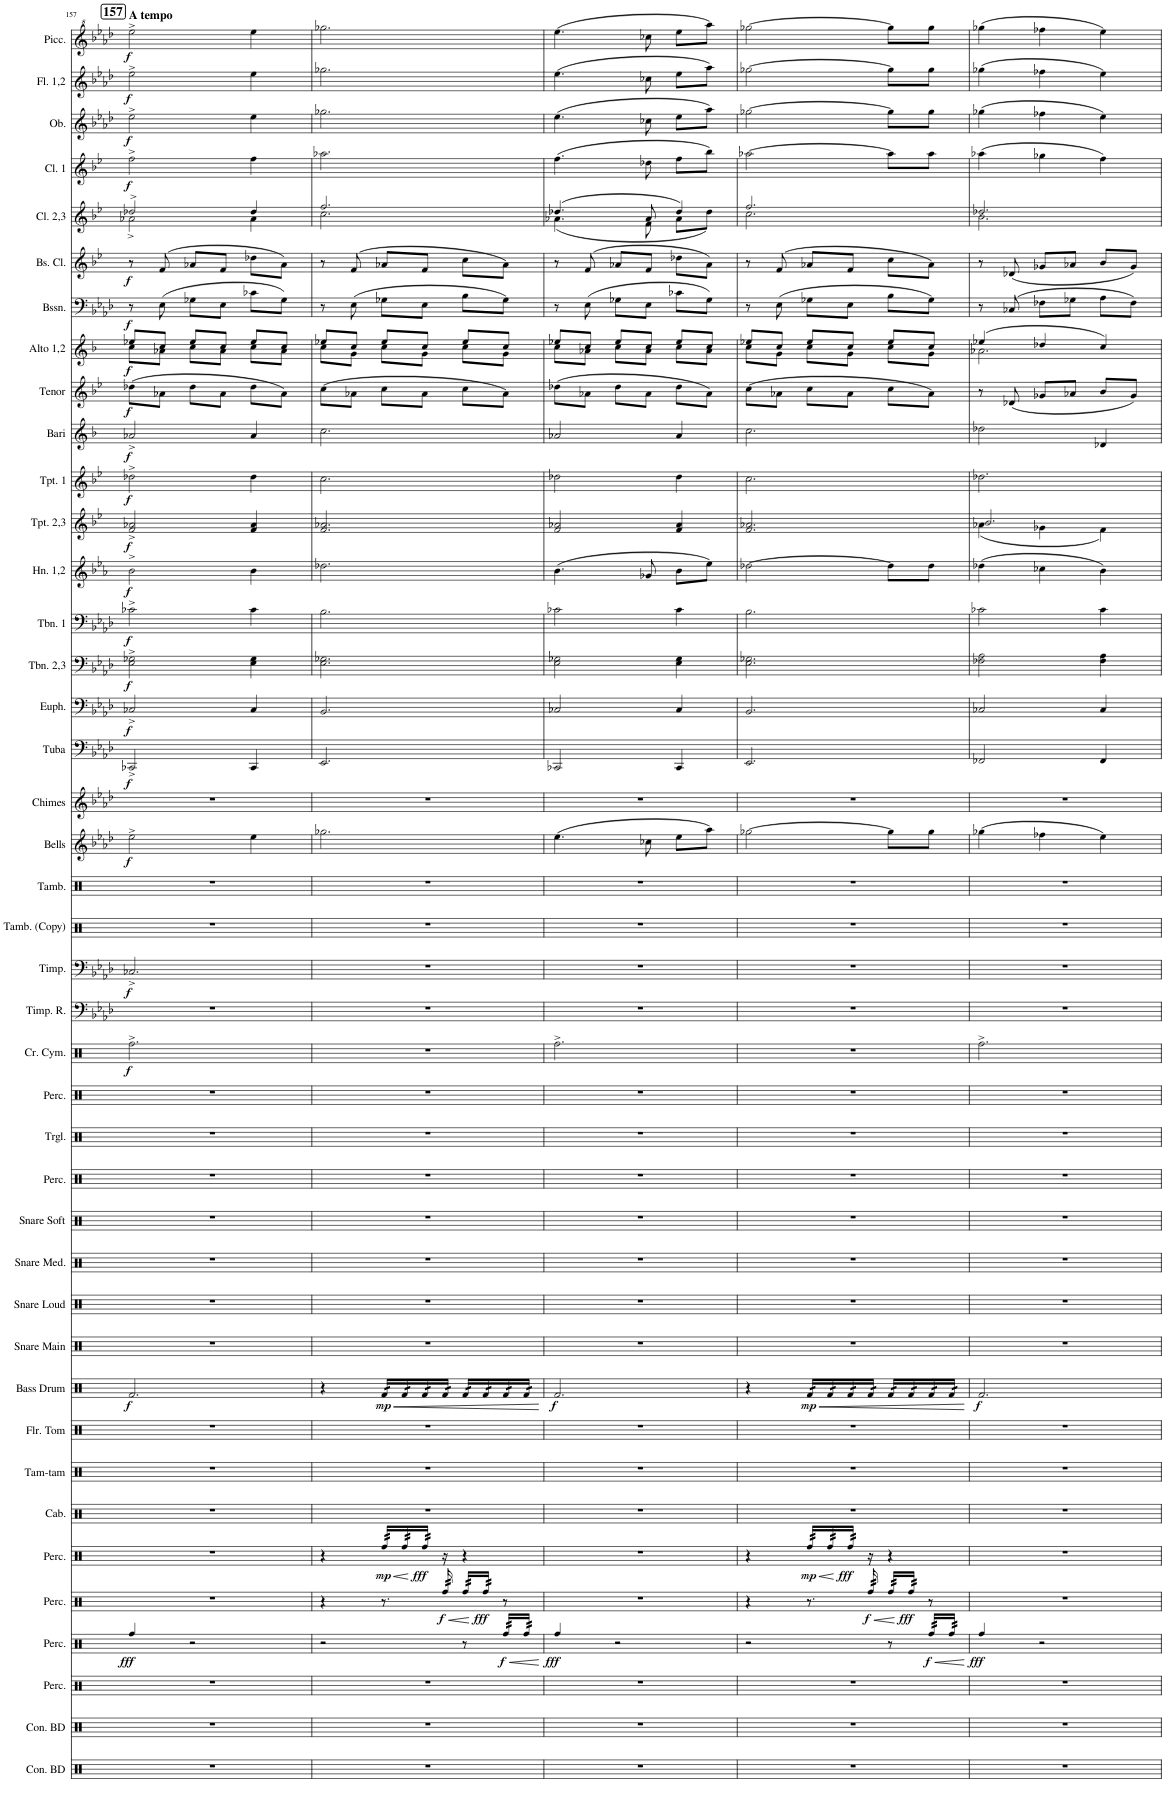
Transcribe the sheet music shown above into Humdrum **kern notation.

**kern	**kern	**kern	**kern	**dynam	**kern	**dynam	**kern	**dynam	**kern	**kern	**kern	**kern	**dynam	**kern	**kern	**kern	**kern	**kern	**kern	**kern	**kern	**dynam	**kern	**kern	**dynam	**kern	**kern	**kern	**dynam	**kern	**kern	**dynam	**kern	**dynam	**kern	**dynam	**kern	**dynam	**kern	**dynam	**kern	**dynam	**kern	**dynam	**kern	**dynam	**kern	**dynam	**kern	**dynam	**kern	**dynam	**kern	**dynam	**kern	**kern	**dynam	**kern	**dynam	**kern	**dynam	**kern	**dynam
*part41	*part40	*part39	*part38	*part38	*part37	*part37	*part36	*part36	*part35	*part34	*part33	*part32	*part32	*part31	*part30	*part29	*part28	*part27	*part26	*part25	*part24	*part24	*part23	*part22	*part22	*part21	*part20	*part19	*part19	*part18	*part17	*part17	*part16	*part16	*part15	*part15	*part14	*part14	*part13	*part13	*part12	*part12	*part11	*part11	*part10	*part10	*part9	*part9	*part8	*part8	*part7	*part7	*part6	*part6	*part5	*part4	*part4	*part3	*part3	*part2	*part2	*part1	*part1
*staff41	*staff40	*staff39	*staff38	*staff38	*staff37	*staff37	*staff36	*staff36	*staff35	*staff34	*staff33	*staff32	*staff32	*staff31	*staff30	*staff29	*staff28	*staff27	*staff26	*staff25	*staff24	*staff24	*staff23	*staff22	*staff22	*staff21	*staff20	*staff19	*staff19	*staff18	*staff17	*staff17	*staff16	*staff16	*staff15	*staff15	*staff14	*staff14	*staff13	*staff13	*staff12	*staff12	*staff11	*staff11	*staff10	*staff10	*staff9	*staff9	*staff8	*staff8	*staff7	*staff7	*staff6	*staff6	*staff5	*staff4	*staff4	*staff3	*staff3	*staff2	*staff2	*staff1	*staff1
*I"Concert Bass Drum	*I"Concert Bass Drum	*I"Percussion	*I"Percussion	*	*I"Percussion	*	*I"Percussion	*	*I"Cabasa	*I"Large Tam-tam	*I"Deep Floor Tom	*I"Bass Drum	*	*I"Snare Main	*I"Snare Loud	*I"Snare Medium	*I"Snare Soft	*I"Snare Drum Bass Drum	*I"Triangle	*I"Percussion	*I"Crash Cymbal	*	*I"Timpani Rolls	*I"Timpani	*	*I"Tambourine (Copy)	*I"Tambourine	*I"Bells	*	*I"Chimes	*I"Tuba	*	*I"Euphonium	*	*I"2nd &amp; 3rd Trombones	*	*I"1st Trombone	*	*I"1st &amp; 2nd Horns in F	*	*I"2nd &amp; 3rd Bb Trumpets	*	*I"1st Bb Trumpet	*	*I"Eb Baritone Saxophone	*	*I"Bb Tenor Saxophone	*	*I"1st &amp; 2nd Eb Alto Saxophones	*	*I"Bassoon	*	*I"Bb Bass Clarinet	*	*I"2nd &amp; 3rd Bb Clarinets	*I"1st Bb Clarinet	*	*I"Oboe	*	*I"1st &amp; 2nd Flutes	*	*I"Piccolo	*
*I'Con. BD	*I'Con. BD	*I'Perc.	*I'Perc.	*	*I'Perc.	*	*I'Perc.	*	*I'Cab.	*I'Tam-tam	*I'Flr. Tom	*I'Bass Drum	*	*I'Snare Main	*I'Snare Loud	*I'Snare Med.	*I'Snare Soft	*	*I'Trgl.	*I'Perc.	*I'Cr. Cym.	*	*I'Timp. R.	*I'Timp.	*	*I'Tamb. (Copy)	*I'Tamb.	*I'Bells	*	*I'Chimes	*I'Tuba	*	*I'Euph.	*	*I'Tbn. 2,3	*	*I'Tbn. 1	*	*I'Hn. 1,2	*	*I'Tpt. 2,3	*	*I'Tpt. 1	*	*I'Bari	*	*I'Tenor	*	*I'Alto 1,2	*	*I'Bssn.	*	*I'Bs. Cl.	*	*I'Cl. 2,3	*I'Cl. 1	*	*I'Ob.	*	*I'Fl. 1,2	*	*I'Picc.	*
!!LO:PB:g=z
*clefX	*clefX	*clefX	*clefX	*	*clefX	*	*clefX	*	*clefX	*clefX	*clefX	*clefX	*	*clefX	*clefX	*clefX	*clefX	*clefX	*clefX	*clefX	*clefX	*	*clefF4	*clefF4	*	*clefX	*clefX	*clefG2	*	*clefG2	*clefF4	*	*clefF4	*	*clefF4	*	*clefF4	*	*clefG2	*	*clefG2	*	*clefG2	*	*clefG2	*	*clefG2	*	*clefG2	*	*clefF4	*	*clefG2	*	*clefG2	*clefG2	*	*clefG2	*	*clefG2	*	*clefG^2	*
*	*	*	*	*	*	*	*	*	*	*	*	*	*	*	*	*	*	*	*	*	*	*	*	*	*	*	*	*Trd-14c-24	*	*	*	*	*	*	*	*	*	*	*Trd4c7	*	*Trd1c2	*	*Trd1c2	*	*Trd12c21	*	*Trd8c14	*	*Trd5c9	*	*	*	*Trd8c14	*	*Trd1c2	*Trd1c2	*	*	*	*	*	*Trd-7c-12	*
*k[]	*k[]	*k[]	*k[]	*	*k[]	*	*k[]	*	*k[]	*k[]	*k[]	*k[]	*	*k[]	*k[]	*k[]	*k[]	*k[]	*k[]	*k[]	*k[]	*	*k[b-e-a-d-]	*k[b-e-a-d-]	*	*k[]	*k[]	*k[b-e-a-d-]	*	*k[b-e-a-d-]	*k[b-e-a-d-]	*	*k[b-e-a-d-]	*	*k[b-e-a-d-]	*	*k[b-e-a-d-]	*	*k[b-e-a-]	*	*k[b-e-]	*	*k[b-e-]	*	*k[b-]	*	*k[b-e-]	*	*k[b-]	*	*k[b-e-a-d-]	*	*k[b-e-]	*	*k[b-e-]	*k[b-e-]	*	*k[b-e-a-d-]	*	*k[b-e-a-d-]	*	*k[b-e-a-d-]	*
*M3/4	*M3/4	*M3/4	*M3/4	*	*M3/4	*	*M3/4	*	*M3/4	*M3/4	*M3/4	*M3/4	*	*M3/4	*M3/4	*M3/4	*M3/4	*M3/4	*M3/4	*M3/4	*M3/4	*	*M3/4	*M3/4	*	*M3/4	*M3/4	*M3/4	*	*M3/4	*M3/4	*	*M3/4	*	*M3/4	*	*M3/4	*	*M3/4	*	*M3/4	*	*M3/4	*	*M3/4	*	*M3/4	*	*M3/4	*	*M3/4	*	*M3/4	*	*M3/4	*M3/4	*	*M3/4	*	*M3/4	*	*M3/4	*
!!LO:REH:place=s1:a:B:cj:fs=14:t=157
=157	=157	=157	=157	=157	=157	=157	=157	=157	=157	=157	=157	=157	=157	=157	=157	=157	=157	=157	=157	=157	=157	=157	=157	=157	=157	=157	=157	=157	=157	=157	=157	=157	=157	=157	=157	=157	=157	=157	=157	=157	=157	=157	=157	=157	=157	=157	=157	=157	=157	=157	=157	=157	=157	=157	=157	=157	=157	=157	=157	=157	=157	=157	=157
*	*	*	*	*	*	*	*	*	*	*	*	*	*	*	*	*	*	*	*	*	*	*	*	*	*	*	*	*	*	*	*	*	*	*	*	*	*	*	*	*	*	*	*	*	*	*	*	*	*^	*	*	*	*	*	*^	*	*	*	*	*	*	*	*
!	!	!	!	!	!	!	!	!	!	!	!	!	!	!	!	!	!	!	!	!	!	!	!	!	!	!	!	!	!	!	!	!	!	!	!	!	!	!	!	!	!	!	!	!	!	!	!	!	!	!	!	!	!	!	!	!	!	!	!	!	!	!	!	!LO:TX:a:B:t=A tempo	!
!	!	!	!	!LO:DY:b	!	!	!	!	!	!	!	!	!LO:DY:b	!	!	!	!	!	!	!	!	!LO:DY:b	!	!	!LO:DY:b	!	!	!	!LO:DY:b	!	!	!LO:DY:b	!	!LO:DY:b	!	!LO:DY:b	!	!LO:DY:b	!	!LO:DY:b	!	!LO:DY:b	!	!LO:DY:b	!	!LO:DY:b	!	!LO:DY:b	!	!	!LO:DY:b	!	!LO:DY:b	!	!LO:DY:b	!	!	!	!LO:DY:b	!	!LO:DY:b	!	!LO:DY:b	!	!LO:DY:b
2.r	2.r	2.r	4Rff/	fff	2.r	.	2.r	.	2.r	2.r	2.r	2.Rf/	f	2.r	2.r	2.r	2.r	2.r	2.r	2.r	2.Rff^\	f	2.r	2.C-X^/	f	2.r	2.r	2ee-^\	f	2.r	2CC-X^/	f	2C-X^/	f	2E-\^ 2G-X\^	f	2c-X^\	f	2b-^\	f	2f/^ 2a-X/^	f	2dd-X^\	f	2a-X^/	f	(8dd-X\L	f	8ee-X/L	8cc\L	f	8r	f	8r	f	2dd-X^/	2a-X^\	2ff^\	f	2ee-^\	f	2ee-^\	f	2eee-^\	f
.	.	.	.	.	.	.	.	.	.	.	.	.	.	.	.	.	.	.	.	.	.	.	.	.	.	.	.	.	.	.	.	.	.	.	.	.	.	.	.	.	.	.	.	.	.	.	8a-X\J	.	8cc/J	8a-X\J	.	(8E-\	.	(8f/	.	.	.	.	.	.	.	.	.	.	.
.	.	.	2r	.	.	.	.	.	.	.	.	.	.	.	.	.	.	.	.	.	.	.	.	.	.	.	.	.	.	.	.	.	.	.	.	.	.	.	.	.	.	.	.	.	.	.	8dd-\L	.	8ee-/L	8cc\L	.	8G-X\L	.	8a-X/L	.	.	.	.	.	.	.	.	.	.	.
.	.	.	.	.	.	.	.	.	.	.	.	.	.	.	.	.	.	.	.	.	.	.	.	.	.	.	.	.	.	.	.	.	.	.	.	.	.	.	.	.	.	.	.	.	.	.	8a-\J	.	8cc/J	8a-\J	.	8E-\J	.	8f/J	.	.	.	.	.	.	.	.	.	.	.
.	.	.	.	.	.	.	.	.	.	.	.	.	.	.	.	.	.	.	.	.	.	.	.	.	.	.	.	4ee-\	.	.	4CC-/	.	4C-/	.	4E-\ 4G-\	.	4c-\	.	4b-\	.	4f/ 4a-/	.	4dd-\	.	4a-/	.	8dd-\L	.	8ee-/L	8cc\L	.	8c-X\L	.	8dd-X\L	.	4dd-/	4a-\	4ff\	.	4ee-\	.	4ee-\	.	4eee-\	.
.	.	.	.	.	.	.	.	.	.	.	.	.	.	.	.	.	.	.	.	.	.	.	.	.	.	.	.	.	.	.	.	.	.	.	.	.	.	.	.	.	.	.	.	.	.	.	8a-\J)	.	8cc/J	8a-\J	.	8G-\J)	.	8a-\J)	.	.	.	.	.	.	.	.	.	.	.
=158	=158	=158	=158	=158	=158	=158	=158	=158	=158	=158	=158	=158	=158	=158	=158	=158	=158	=158	=158	=158	=158	=158	=158	=158	=158	=158	=158	=158	=158	=158	=158	=158	=158	=158	=158	=158	=158	=158	=158	=158	=158	=158	=158	=158	=158	=158	=158	=158	=158	=158	=158	=158	=158	=158	=158	=158	=158	=158	=158	=158	=158	=158	=158	=158	=158
2.r	2.r	2.r	2r	.	4r	.	4r	.	2.r	2.r	2.r	4r	.	2.r	2.r	2.r	2.r	2.r	2.r	2.r	2.r	.	2.r	2.r	.	2.r	2.r	2.gg-X\	.	2.r	2.EE-/	.	2.BB-/	.	2.E-\ 2.G-X\	.	2.B-\	.	2.dd-X\	.	2.f/ 2.a-X/	.	2.cc\	.	2.cc\	.	(8cc\L	.	8ee-X/L	8cc\L	.	8r	.	8r	.	2.ff/	2.cc\	2.aa-X\	.	2.gg-X\	.	2.gg-X\	.	2.ggg-X\	.
.	.	.	.	.	.	.	.	.	.	.	.	.	.	.	.	.	.	.	.	.	.	.	.	.	.	.	.	.	.	.	.	.	.	.	.	.	.	.	.	.	.	.	.	.	.	.	8a-X\J	.	8cc/J	8g\J	.	(8E-\	.	(8f/	.	.	.	.	.	.	.	.	.	.	.
!	!	!	!	!	!	!	!	!LO:HP:b	!	!	!	!	!LO:HP:b	!	!	!	!	!	!	!	!	!	!	!	!	!	!	!	!	!	!	!	!	!	!	!	!	!	!	!	!	!	!	!	!	!	!	!	!	!	!	!	!	!	!	!	!	!	!	!	!	!	!	!	!
!	!	!	!	!	!	!	!	!LO:DY:n=1:b	!	!	!	!	!LO:DY:n=1:b	!	!	!	!	!	!	!	!	!	!	!	!	!	!	!	!	!	!	!	!	!	!	!	!	!	!	!	!	!	!	!	!	!	!	!	!	!	!	!	!	!	!	!	!	!	!	!	!	!	!	!	!
*	*	*	*	*	*	*	*tremolo	*	*	*	*	*	*	*	*	*	*	*	*	*	*	*	*	*	*	*	*	*	*	*	*	*	*	*	*	*	*	*	*	*	*	*	*	*	*	*	*	*	*	*	*	*	*	*	*	*	*	*	*	*	*	*	*	*	*
*	*	*	*	*	*	*	*	*	*	*	*	*tremolo	*	*	*	*	*	*	*	*	*	*	*	*	*	*	*	*	*	*	*	*	*	*	*	*	*	*	*	*	*	*	*	*	*	*	*	*	*	*	*	*	*	*	*	*	*	*	*	*	*	*	*	*	*
.	.	.	.	.	8.r	.	64Rff/LLLL	< mp	.	.	.	32Rf/LLL	< mp	.	.	.	.	.	.	.	.	.	.	.	.	.	.	.	.	.	.	.	.	.	.	.	.	.	.	.	.	.	.	.	.	.	8cc\L	.	8ee-/L	8cc\L	.	8G-X\L	.	8a-X/L	.	.	.	.	.	.	.	.	.	.	.
.	.	.	.	.	.	.	64Rff/	.	.	.	.	.	.	.	.	.	.	.	.	.	.	.	.	.	.	.	.	.	.	.	.	.	.	.	.	.	.	.	.	.	.	.	.	.	.	.	.	.	.	.	.	.	.	.	.	.	.	.	.	.	.	.	.	.	.
.	.	.	.	.	.	.	64Rff/	.	.	.	.	32Rf/	.	.	.	.	.	.	.	.	.	.	.	.	.	.	.	.	.	.	.	.	.	.	.	.	.	.	.	.	.	.	.	.	.	.	.	.	.	.	.	.	.	.	.	.	.	.	.	.	.	.	.	.	.
.	.	.	.	.	.	.	64Rff/	.	.	.	.	.	.	.	.	.	.	.	.	.	.	.	.	.	.	.	.	.	.	.	.	.	.	.	.	.	.	.	.	.	.	.	.	.	.	.	.	.	.	.	.	.	.	.	.	.	.	.	.	.	.	.	.	.	.
.	.	.	.	.	.	.	64Rff/	.	.	.	.	32Rf/	.	.	.	.	.	.	.	.	.	.	.	.	.	.	.	.	.	.	.	.	.	.	.	.	.	.	.	.	.	.	.	.	.	.	.	.	.	.	.	.	.	.	.	.	.	.	.	.	.	.	.	.	.
.	.	.	.	.	.	.	64Rff/	.	.	.	.	.	.	.	.	.	.	.	.	.	.	.	.	.	.	.	.	.	.	.	.	.	.	.	.	.	.	.	.	.	.	.	.	.	.	.	.	.	.	.	.	.	.	.	.	.	.	.	.	.	.	.	.	.	.
.	.	.	.	.	.	.	64Rff/	.	.	.	.	32Rf/	.	.	.	.	.	.	.	.	.	.	.	.	.	.	.	.	.	.	.	.	.	.	.	.	.	.	.	.	.	.	.	.	.	.	.	.	.	.	.	.	.	.	.	.	.	.	.	.	.	.	.	.	.
.	.	.	.	.	.	.	64Rff/	.	.	.	.	.	.	.	.	.	.	.	.	.	.	.	.	.	.	.	.	.	.	.	.	.	.	.	.	.	.	.	.	.	.	.	.	.	.	.	.	.	.	.	.	.	.	.	.	.	.	.	.	.	.	.	.	.	.
!	!	!	!	!	!	!	!	!LO:DY:n=2:b	!	!	!	!	!	!	!	!	!	!	!	!	!	!	!	!	!	!	!	!	!	!	!	!	!	!	!	!	!	!	!	!	!	!	!	!	!	!	!	!	!	!	!	!	!	!	!	!	!	!	!	!	!	!	!	!	!
.	.	.	.	.	.	.	64Rff/	[ fff	.	.	.	32Rf/	.	.	.	.	.	.	.	.	.	.	.	.	.	.	.	.	.	.	.	.	.	.	.	.	.	.	.	.	.	.	.	.	.	.	8a-\J	.	8cc/J	8g\J	.	8E-\J	.	8f/J	.	.	.	.	.	.	.	.	.	.	.
.	.	.	.	.	.	.	64Rff/	.	.	.	.	.	.	.	.	.	.	.	.	.	.	.	.	.	.	.	.	.	.	.	.	.	.	.	.	.	.	.	.	.	.	.	.	.	.	.	.	.	.	.	.	.	.	.	.	.	.	.	.	.	.	.	.	.	.
.	.	.	.	.	.	.	64Rff/	.	.	.	.	32Rf/	.	.	.	.	.	.	.	.	.	.	.	.	.	.	.	.	.	.	.	.	.	.	.	.	.	.	.	.	.	.	.	.	.	.	.	.	.	.	.	.	.	.	.	.	.	.	.	.	.	.	.	.	.
.	.	.	.	.	.	.	64Rff/JJJJ	.	.	.	.	.	.	.	.	.	.	.	.	.	.	.	.	.	.	.	.	.	.	.	.	.	.	.	.	.	.	.	.	.	.	.	.	.	.	.	.	.	.	.	.	.	.	.	.	.	.	.	.	.	.	.	.	.	.
!	!	!	!	!	!	!LO:HP:b	!	!	!	!	!	!	!	!	!	!	!	!	!	!	!	!	!	!	!	!	!	!	!	!	!	!	!	!	!	!	!	!	!	!	!	!	!	!	!	!	!	!	!	!	!	!	!	!	!	!	!	!	!	!	!	!	!	!	!
!	!	!	!	!	!	!LO:DY:n=1:b	!	!	!	!	!	!	!	!	!	!	!	!	!	!	!	!	!	!	!	!	!	!	!	!	!	!	!	!	!	!	!	!	!	!	!	!	!	!	!	!	!	!	!	!	!	!	!	!	!	!	!	!	!	!	!	!	!	!	!
*	*	*	*	*	*tremolo	*	*	*	*	*	*	*	*	*	*	*	*	*	*	*	*	*	*	*	*	*	*	*	*	*	*	*	*	*	*	*	*	*	*	*	*	*	*	*	*	*	*	*	*	*	*	*	*	*	*	*	*	*	*	*	*	*	*	*	*
.	.	.	.	.	64Rff/	< f	16r	.	.	.	.	32Rf/	.	.	.	.	.	.	.	.	.	.	.	.	.	.	.	.	.	.	.	.	.	.	.	.	.	.	.	.	.	.	.	.	.	.	.	.	.	.	.	.	.	.	.	.	.	.	.	.	.	.	.	.	.
.	.	.	.	.	64Rff/	.	.	.	.	.	.	.	.	.	.	.	.	.	.	.	.	.	.	.	.	.	.	.	.	.	.	.	.	.	.	.	.	.	.	.	.	.	.	.	.	.	.	.	.	.	.	.	.	.	.	.	.	.	.	.	.	.	.	.	.
.	.	.	.	.	64Rff/	.	.	.	.	.	.	32Rf/JJJ	.	.	.	.	.	.	.	.	.	.	.	.	.	.	.	.	.	.	.	.	.	.	.	.	.	.	.	.	.	.	.	.	.	.	.	.	.	.	.	.	.	.	.	.	.	.	.	.	.	.	.	.	.
.	.	.	.	.	64Rff/	.	.	.	.	.	.	.	.	.	.	.	.	.	.	.	.	.	.	.	.	.	.	.	.	.	.	.	.	.	.	.	.	.	.	.	.	.	.	.	.	.	.	.	.	.	.	.	.	.	.	.	.	.	.	.	.	.	.	.	.
.	.	.	8r	.	64Rff/LLLL	.	4r	.	.	.	.	32Rf/LLL	.	.	.	.	.	.	.	.	.	.	.	.	.	.	.	.	.	.	.	.	.	.	.	.	.	.	.	.	.	.	.	.	.	.	8cc\L	.	8ee-/L	8cc\L	.	8B-\L	.	8cc\L	.	.	.	.	.	.	.	.	.	.	.
.	.	.	.	.	64Rff/	.	.	.	.	.	.	.	.	.	.	.	.	.	.	.	.	.	.	.	.	.	.	.	.	.	.	.	.	.	.	.	.	.	.	.	.	.	.	.	.	.	.	.	.	.	.	.	.	.	.	.	.	.	.	.	.	.	.	.	.
.	.	.	.	.	64Rff/	.	.	.	.	.	.	32Rf/	.	.	.	.	.	.	.	.	.	.	.	.	.	.	.	.	.	.	.	.	.	.	.	.	.	.	.	.	.	.	.	.	.	.	.	.	.	.	.	.	.	.	.	.	.	.	.	.	.	.	.	.	.
.	.	.	.	.	64Rff/	.	.	.	.	.	.	.	.	.	.	.	.	.	.	.	.	.	.	.	.	.	.	.	.	.	.	.	.	.	.	.	.	.	.	.	.	.	.	.	.	.	.	.	.	.	.	.	.	.	.	.	.	.	.	.	.	.	.	.	.
!	!	!	!	!	!	!LO:DY:n=2:b	!	!	!	!	!	!	!	!	!	!	!	!	!	!	!	!	!	!	!	!	!	!	!	!	!	!	!	!	!	!	!	!	!	!	!	!	!	!	!	!	!	!	!	!	!	!	!	!	!	!	!	!	!	!	!	!	!	!	!
.	.	.	.	.	64Rff/	[ fff	.	.	.	.	.	32Rf/	.	.	.	.	.	.	.	.	.	.	.	.	.	.	.	.	.	.	.	.	.	.	.	.	.	.	.	.	.	.	.	.	.	.	.	.	.	.	.	.	.	.	.	.	.	.	.	.	.	.	.	.	.
.	.	.	.	.	64Rff/	.	.	.	.	.	.	.	.	.	.	.	.	.	.	.	.	.	.	.	.	.	.	.	.	.	.	.	.	.	.	.	.	.	.	.	.	.	.	.	.	.	.	.	.	.	.	.	.	.	.	.	.	.	.	.	.	.	.	.	.
.	.	.	.	.	64Rff/	.	.	.	.	.	.	32Rf/	.	.	.	.	.	.	.	.	.	.	.	.	.	.	.	.	.	.	.	.	.	.	.	.	.	.	.	.	.	.	.	.	.	.	.	.	.	.	.	.	.	.	.	.	.	.	.	.	.	.	.	.	.
.	.	.	.	.	64Rff/JJJJ	.	.	.	.	.	.	.	.	.	.	.	.	.	.	.	.	.	.	.	.	.	.	.	.	.	.	.	.	.	.	.	.	.	.	.	.	.	.	.	.	.	.	.	.	.	.	.	.	.	.	.	.	.	.	.	.	.	.	.	.
!	!	!	!	!LO:HP:b	!	!	!	!	!	!	!	!	!	!	!	!	!	!	!	!	!	!	!	!	!	!	!	!	!	!	!	!	!	!	!	!	!	!	!	!	!	!	!	!	!	!	!	!	!	!	!	!	!	!	!	!	!	!	!	!	!	!	!	!	!
!	!	!	!	!LO:DY:n=1:b	!	!	!	!	!	!	!	!	!	!	!	!	!	!	!	!	!	!	!	!	!	!	!	!	!	!	!	!	!	!	!	!	!	!	!	!	!	!	!	!	!	!	!	!	!	!	!	!	!	!	!	!	!	!	!	!	!	!	!	!	!
*	*	*	*tremolo	*	*	*	*	*	*	*	*	*	*	*	*	*	*	*	*	*	*	*	*	*	*	*	*	*	*	*	*	*	*	*	*	*	*	*	*	*	*	*	*	*	*	*	*	*	*	*	*	*	*	*	*	*	*	*	*	*	*	*	*	*	*
.	.	.	64Rff/LLLL	< f	8r	.	.	.	.	.	.	32Rf/	.	.	.	.	.	.	.	.	.	.	.	.	.	.	.	.	.	.	.	.	.	.	.	.	.	.	.	.	.	.	.	.	.	.	8a-\J)	.	8cc/J	8g\J	.	8G-\J)	.	8a-\J)	.	.	.	.	.	.	.	.	.	.	.
.	.	.	64Rff/	.	.	.	.	.	.	.	.	.	.	.	.	.	.	.	.	.	.	.	.	.	.	.	.	.	.	.	.	.	.	.	.	.	.	.	.	.	.	.	.	.	.	.	.	.	.	.	.	.	.	.	.	.	.	.	.	.	.	.	.	.	.
.	.	.	64Rff/	.	.	.	.	.	.	.	.	32Rf/	.	.	.	.	.	.	.	.	.	.	.	.	.	.	.	.	.	.	.	.	.	.	.	.	.	.	.	.	.	.	.	.	.	.	.	.	.	.	.	.	.	.	.	.	.	.	.	.	.	.	.	.	.
.	.	.	64Rff/	.	.	.	.	.	.	.	.	.	.	.	.	.	.	.	.	.	.	.	.	.	.	.	.	.	.	.	.	.	.	.	.	.	.	.	.	.	.	.	.	.	.	.	.	.	.	.	.	.	.	.	.	.	.	.	.	.	.	.	.	.	.
.	.	.	64Rff/	.	.	.	.	.	.	.	.	32Rf/	.	.	.	.	.	.	.	.	.	.	.	.	.	.	.	.	.	.	.	.	.	.	.	.	.	.	.	.	.	.	.	.	.	.	.	.	.	.	.	.	.	.	.	.	.	.	.	.	.	.	.	.	.
.	.	.	64Rff/	.	.	.	.	.	.	.	.	.	.	.	.	.	.	.	.	.	.	.	.	.	.	.	.	.	.	.	.	.	.	.	.	.	.	.	.	.	.	.	.	.	.	.	.	.	.	.	.	.	.	.	.	.	.	.	.	.	.	.	.	.	.
.	.	.	64Rff/	.	.	.	.	.	.	.	.	32Rf/JJJ	.	.	.	.	.	.	.	.	.	.	.	.	.	.	.	.	.	.	.	.	.	.	.	.	.	.	.	.	.	.	.	.	.	.	.	.	.	.	.	.	.	.	.	.	.	.	.	.	.	.	.	.	.
*	*	*	*	*	*	*	*	*	*	*	*	*Xtremolo	*	*	*	*	*	*	*	*	*	*	*	*	*	*	*	*	*	*	*	*	*	*	*	*	*	*	*	*	*	*	*	*	*	*	*	*	*	*	*	*	*	*	*	*	*	*	*	*	*	*	*	*	*
.	.	.	64Rff/JJJJ	.	.	.	.	.	.	.	.	.	.	.	.	.	.	.	.	.	.	.	.	.	.	.	.	.	.	.	.	.	.	.	.	.	.	.	.	.	.	.	.	.	.	.	.	.	.	.	.	.	.	.	.	.	.	.	.	.	.	.	.	.	.
*	*	*	*Xtremolo	*	*	*	*	*	*	*	*	*	*	*	*	*	*	*	*	*	*	*	*	*	*	*	*	*	*	*	*	*	*	*	*	*	*	*	*	*	*	*	*	*	*	*	*	*	*	*	*	*	*	*	*	*	*	*	*	*	*	*	*	*	*
*	*	*	*	*	*	*	*	*	*	*	*	*	*	*	*	*	*	*	*	*	*	*	*	*	*	*	*	*	*	*	*	*	*	*	*	*	*	*	*	*	*	*	*	*	*	*	*	*	*v	*v	*	*	*	*	*	*v	*v	*	*	*	*	*	*	*	*
.	.	.	.	[	.	.	.	.	.	.	.	.	[	.	.	.	.	.	.	.	.	.	.	.	.	.	.	.	.	.	.	.	.	.	.	.	.	.	.	.	.	.	.	.	.	.	.	.	.	.	.	.	.	.	.	.	.	.	.	.	.	.	.
=159	=159	=159	=159	=159	=159	=159	=159	=159	=159	=159	=159	=159	=159	=159	=159	=159	=159	=159	=159	=159	=159	=159	=159	=159	=159	=159	=159	=159	=159	=159	=159	=159	=159	=159	=159	=159	=159	=159	=159	=159	=159	=159	=159	=159	=159	=159	=159	=159	=159	=159	=159	=159	=159	=159	=159	=159	=159	=159	=159	=159	=159	=159	=159
*	*	*	*	*	*	*	*	*	*	*	*	*	*	*	*	*	*	*	*	*	*	*	*	*	*	*	*	*	*	*	*	*	*	*	*	*	*	*	*	*	*	*	*	*	*	*	*	*	*^	*	*	*	*	*	*^	*	*	*	*	*	*	*	*
!	!	!	!	!LO:DY:b	!	!	!	!	!	!	!	!	!LO:DY:b	!	!	!	!	!	!	!	!	!	!	!	!	!	!	!	!	!	!	!	!	!	!	!	!	!	!	!	!	!	!	!	!	!	!	!	!	!	!	!	!	!	!	!	!	!	!	!	!	!	!	!	!
2.r	2.r	2.r	4Rff/	fff	2.r	.	2.r	.	2.r	2.r	2.r	2.Rf/	f	2.r	2.r	2.r	2.r	2.r	2.r	2.r	2.Rff^\	.	2.r	2.r	.	2.r	2.r	(4.ee-\	.	2.r	2CC-X/	.	2C-X/	.	2E-\ 2G-X\	.	2c-X\	.	(4.b-\	.	2f/ 2a-X/	.	2dd-X\	.	2a-X/	.	(8dd-X\L	.	8ee-X/L	8cc\L	.	8r	.	8r	.	(4.dd-X/	(4.a-X\	(4.ff\	.	(4.ee-\	.	(4.ee-\	.	(4.eee-\	.
.	.	.	.	.	.	.	.	.	.	.	.	.	.	.	.	.	.	.	.	.	.	.	.	.	.	.	.	.	.	.	.	.	.	.	.	.	.	.	.	.	.	.	.	.	.	.	8a-X\J	.	8cc/J	8a-X\J	.	(8E-\	.	(8f/	.	.	.	.	.	.	.	.	.	.	.
.	.	.	2r	.	.	.	.	.	.	.	.	.	.	.	.	.	.	.	.	.	.	.	.	.	.	.	.	.	.	.	.	.	.	.	.	.	.	.	.	.	.	.	.	.	.	.	8dd-\L	.	8ee-/L	8cc\L	.	8G-X\L	.	8a-X/L	.	.	.	.	.	.	.	.	.	.	.
.	.	.	.	.	.	.	.	.	.	.	.	.	.	.	.	.	.	.	.	.	.	.	.	.	.	.	.	8cc-X\	.	.	.	.	.	.	.	.	.	.	8g-X/	.	.	.	.	.	.	.	8a-\J	.	8cc/J	8a-\J	.	8E-\J	.	8f/J	.	8a-/	8f\	8dd-X\	.	8cc-X\	.	8cc-X\	.	8ccc-X\	.
.	.	.	.	.	.	.	.	.	.	.	.	.	.	.	.	.	.	.	.	.	.	.	.	.	.	.	.	8ee-\L	.	.	4CC-/	.	4C-/	.	4E-\ 4G-\	.	4c-\	.	8b-\L	.	4f/ 4a-/	.	4dd-\	.	4a-/	.	8dd-\L	.	8ee-/L	8cc\L	.	8c-X\L	.	8dd-X\L	.	4dd-/)	8a-\L	8ff\L	.	8ee-\L	.	8ee-\L	.	8eee-\L	.
.	.	.	.	.	.	.	.	.	.	.	.	.	.	.	.	.	.	.	.	.	.	.	.	.	.	.	.	8aa-\J)	.	.	.	.	.	.	.	.	.	.	8ee-\J)	.	.	.	.	.	.	.	8a-\J)	.	8cc/J	8a-\J	.	8G-\J)	.	8a-\J)	.	.	8dd-\J)	8bb-\J)	.	8aa-\J)	.	8aa-\J)	.	8aaa-\J)	.
=160	=160	=160	=160	=160	=160	=160	=160	=160	=160	=160	=160	=160	=160	=160	=160	=160	=160	=160	=160	=160	=160	=160	=160	=160	=160	=160	=160	=160	=160	=160	=160	=160	=160	=160	=160	=160	=160	=160	=160	=160	=160	=160	=160	=160	=160	=160	=160	=160	=160	=160	=160	=160	=160	=160	=160	=160	=160	=160	=160	=160	=160	=160	=160	=160	=160
2.r	2.r	2.r	2r	.	4r	.	4r	.	2.r	2.r	2.r	4r	.	2.r	2.r	2.r	2.r	2.r	2.r	2.r	2.r	.	2.r	2.r	.	2.r	2.r	[2gg-X\	.	2.r	2.EE-/	.	2.BB-/	.	2.E-\ 2.G-X\	.	2.B-\	.	[2dd-X\	.	2.f/ 2.a-X/	.	2.cc\	.	2.cc\	.	(8cc\L	.	8ee-X/L	8cc\L	.	8r	.	8r	.	2.ff/	2.cc\	[2aa-X\	.	[2gg-X\	.	[2gg-X\	.	[2ggg-X\	.
.	.	.	.	.	.	.	.	.	.	.	.	.	.	.	.	.	.	.	.	.	.	.	.	.	.	.	.	.	.	.	.	.	.	.	.	.	.	.	.	.	.	.	.	.	.	.	8a-X\J	.	8cc/J	8g\J	.	(8E-\	.	(8f/	.	.	.	.	.	.	.	.	.	.	.
!	!	!	!	!	!	!	!	!LO:HP:b	!	!	!	!	!LO:HP:b	!	!	!	!	!	!	!	!	!	!	!	!	!	!	!	!	!	!	!	!	!	!	!	!	!	!	!	!	!	!	!	!	!	!	!	!	!	!	!	!	!	!	!	!	!	!	!	!	!	!	!	!
!	!	!	!	!	!	!	!	!LO:DY:n=1:b	!	!	!	!	!LO:DY:n=1:b	!	!	!	!	!	!	!	!	!	!	!	!	!	!	!	!	!	!	!	!	!	!	!	!	!	!	!	!	!	!	!	!	!	!	!	!	!	!	!	!	!	!	!	!	!	!	!	!	!	!	!	!
*	*	*	*	*	*	*	*	*	*	*	*	*tremolo	*	*	*	*	*	*	*	*	*	*	*	*	*	*	*	*	*	*	*	*	*	*	*	*	*	*	*	*	*	*	*	*	*	*	*	*	*	*	*	*	*	*	*	*	*	*	*	*	*	*	*	*	*
.	.	.	.	.	8.r	.	64Rff/LLLL	< mp	.	.	.	32Rf/LLL	< mp	.	.	.	.	.	.	.	.	.	.	.	.	.	.	.	.	.	.	.	.	.	.	.	.	.	.	.	.	.	.	.	.	.	8cc\L	.	8ee-/L	8cc\L	.	8G-X\L	.	8a-X/L	.	.	.	.	.	.	.	.	.	.	.
.	.	.	.	.	.	.	64Rff/	.	.	.	.	.	.	.	.	.	.	.	.	.	.	.	.	.	.	.	.	.	.	.	.	.	.	.	.	.	.	.	.	.	.	.	.	.	.	.	.	.	.	.	.	.	.	.	.	.	.	.	.	.	.	.	.	.	.
.	.	.	.	.	.	.	64Rff/	.	.	.	.	32Rf/	.	.	.	.	.	.	.	.	.	.	.	.	.	.	.	.	.	.	.	.	.	.	.	.	.	.	.	.	.	.	.	.	.	.	.	.	.	.	.	.	.	.	.	.	.	.	.	.	.	.	.	.	.
.	.	.	.	.	.	.	64Rff/	.	.	.	.	.	.	.	.	.	.	.	.	.	.	.	.	.	.	.	.	.	.	.	.	.	.	.	.	.	.	.	.	.	.	.	.	.	.	.	.	.	.	.	.	.	.	.	.	.	.	.	.	.	.	.	.	.	.
.	.	.	.	.	.	.	64Rff/	.	.	.	.	32Rf/	.	.	.	.	.	.	.	.	.	.	.	.	.	.	.	.	.	.	.	.	.	.	.	.	.	.	.	.	.	.	.	.	.	.	.	.	.	.	.	.	.	.	.	.	.	.	.	.	.	.	.	.	.
.	.	.	.	.	.	.	64Rff/	.	.	.	.	.	.	.	.	.	.	.	.	.	.	.	.	.	.	.	.	.	.	.	.	.	.	.	.	.	.	.	.	.	.	.	.	.	.	.	.	.	.	.	.	.	.	.	.	.	.	.	.	.	.	.	.	.	.
.	.	.	.	.	.	.	64Rff/	.	.	.	.	32Rf/	.	.	.	.	.	.	.	.	.	.	.	.	.	.	.	.	.	.	.	.	.	.	.	.	.	.	.	.	.	.	.	.	.	.	.	.	.	.	.	.	.	.	.	.	.	.	.	.	.	.	.	.	.
.	.	.	.	.	.	.	64Rff/	.	.	.	.	.	.	.	.	.	.	.	.	.	.	.	.	.	.	.	.	.	.	.	.	.	.	.	.	.	.	.	.	.	.	.	.	.	.	.	.	.	.	.	.	.	.	.	.	.	.	.	.	.	.	.	.	.	.
!	!	!	!	!	!	!	!	!LO:DY:n=2:b	!	!	!	!	!	!	!	!	!	!	!	!	!	!	!	!	!	!	!	!	!	!	!	!	!	!	!	!	!	!	!	!	!	!	!	!	!	!	!	!	!	!	!	!	!	!	!	!	!	!	!	!	!	!	!	!	!
.	.	.	.	.	.	.	64Rff/	[ fff	.	.	.	32Rf/	.	.	.	.	.	.	.	.	.	.	.	.	.	.	.	.	.	.	.	.	.	.	.	.	.	.	.	.	.	.	.	.	.	.	8a-\J	.	8cc/J	8g\J	.	8E-\J	.	8f/J	.	.	.	.	.	.	.	.	.	.	.
.	.	.	.	.	.	.	64Rff/	.	.	.	.	.	.	.	.	.	.	.	.	.	.	.	.	.	.	.	.	.	.	.	.	.	.	.	.	.	.	.	.	.	.	.	.	.	.	.	.	.	.	.	.	.	.	.	.	.	.	.	.	.	.	.	.	.	.
.	.	.	.	.	.	.	64Rff/	.	.	.	.	32Rf/	.	.	.	.	.	.	.	.	.	.	.	.	.	.	.	.	.	.	.	.	.	.	.	.	.	.	.	.	.	.	.	.	.	.	.	.	.	.	.	.	.	.	.	.	.	.	.	.	.	.	.	.	.
.	.	.	.	.	.	.	64Rff/JJJJ	.	.	.	.	.	.	.	.	.	.	.	.	.	.	.	.	.	.	.	.	.	.	.	.	.	.	.	.	.	.	.	.	.	.	.	.	.	.	.	.	.	.	.	.	.	.	.	.	.	.	.	.	.	.	.	.	.	.
*	*	*	*	*	*	*	*Xtremolo	*	*	*	*	*	*	*	*	*	*	*	*	*	*	*	*	*	*	*	*	*	*	*	*	*	*	*	*	*	*	*	*	*	*	*	*	*	*	*	*	*	*	*	*	*	*	*	*	*	*	*	*	*	*	*	*	*	*
!	!	!	!	!	!	!LO:HP:b	!	!	!	!	!	!	!	!	!	!	!	!	!	!	!	!	!	!	!	!	!	!	!	!	!	!	!	!	!	!	!	!	!	!	!	!	!	!	!	!	!	!	!	!	!	!	!	!	!	!	!	!	!	!	!	!	!	!	!
!	!	!	!	!	!	!LO:DY:n=1:b	!	!	!	!	!	!	!	!	!	!	!	!	!	!	!	!	!	!	!	!	!	!	!	!	!	!	!	!	!	!	!	!	!	!	!	!	!	!	!	!	!	!	!	!	!	!	!	!	!	!	!	!	!	!	!	!	!	!	!
.	.	.	.	.	64Rff/	< f	16r	.	.	.	.	32Rf/	.	.	.	.	.	.	.	.	.	.	.	.	.	.	.	.	.	.	.	.	.	.	.	.	.	.	.	.	.	.	.	.	.	.	.	.	.	.	.	.	.	.	.	.	.	.	.	.	.	.	.	.	.
.	.	.	.	.	64Rff/	.	.	.	.	.	.	.	.	.	.	.	.	.	.	.	.	.	.	.	.	.	.	.	.	.	.	.	.	.	.	.	.	.	.	.	.	.	.	.	.	.	.	.	.	.	.	.	.	.	.	.	.	.	.	.	.	.	.	.	.
.	.	.	.	.	64Rff/	.	.	.	.	.	.	32Rf/JJJ	.	.	.	.	.	.	.	.	.	.	.	.	.	.	.	.	.	.	.	.	.	.	.	.	.	.	.	.	.	.	.	.	.	.	.	.	.	.	.	.	.	.	.	.	.	.	.	.	.	.	.	.	.
.	.	.	.	.	64Rff/	.	.	.	.	.	.	.	.	.	.	.	.	.	.	.	.	.	.	.	.	.	.	.	.	.	.	.	.	.	.	.	.	.	.	.	.	.	.	.	.	.	.	.	.	.	.	.	.	.	.	.	.	.	.	.	.	.	.	.	.
.	.	.	8r	.	64Rff/LLLL	.	4r	.	.	.	.	32Rf/LLL	.	.	.	.	.	.	.	.	.	.	.	.	.	.	.	8gg-\L]	.	.	.	.	.	.	.	.	.	.	8dd-\L]	.	.	.	.	.	.	.	8cc\L	.	8ee-/L	8cc\L	.	8B-\L	.	8cc\L	.	.	.	8aa-\L]	.	8gg-\L]	.	8gg-\L]	.	8ggg-\L]	.
.	.	.	.	.	64Rff/	.	.	.	.	.	.	.	.	.	.	.	.	.	.	.	.	.	.	.	.	.	.	.	.	.	.	.	.	.	.	.	.	.	.	.	.	.	.	.	.	.	.	.	.	.	.	.	.	.	.	.	.	.	.	.	.	.	.	.	.
.	.	.	.	.	64Rff/	.	.	.	.	.	.	32Rf/	.	.	.	.	.	.	.	.	.	.	.	.	.	.	.	.	.	.	.	.	.	.	.	.	.	.	.	.	.	.	.	.	.	.	.	.	.	.	.	.	.	.	.	.	.	.	.	.	.	.	.	.	.
.	.	.	.	.	64Rff/	.	.	.	.	.	.	.	.	.	.	.	.	.	.	.	.	.	.	.	.	.	.	.	.	.	.	.	.	.	.	.	.	.	.	.	.	.	.	.	.	.	.	.	.	.	.	.	.	.	.	.	.	.	.	.	.	.	.	.	.
!	!	!	!	!	!	!LO:DY:n=2:b	!	!	!	!	!	!	!	!	!	!	!	!	!	!	!	!	!	!	!	!	!	!	!	!	!	!	!	!	!	!	!	!	!	!	!	!	!	!	!	!	!	!	!	!	!	!	!	!	!	!	!	!	!	!	!	!	!	!	!
.	.	.	.	.	64Rff/	[ fff	.	.	.	.	.	32Rf/	.	.	.	.	.	.	.	.	.	.	.	.	.	.	.	.	.	.	.	.	.	.	.	.	.	.	.	.	.	.	.	.	.	.	.	.	.	.	.	.	.	.	.	.	.	.	.	.	.	.	.	.	.
.	.	.	.	.	64Rff/	.	.	.	.	.	.	.	.	.	.	.	.	.	.	.	.	.	.	.	.	.	.	.	.	.	.	.	.	.	.	.	.	.	.	.	.	.	.	.	.	.	.	.	.	.	.	.	.	.	.	.	.	.	.	.	.	.	.	.	.
.	.	.	.	.	64Rff/	.	.	.	.	.	.	32Rf/	.	.	.	.	.	.	.	.	.	.	.	.	.	.	.	.	.	.	.	.	.	.	.	.	.	.	.	.	.	.	.	.	.	.	.	.	.	.	.	.	.	.	.	.	.	.	.	.	.	.	.	.	.
.	.	.	.	.	64Rff/JJJJ	.	.	.	.	.	.	.	.	.	.	.	.	.	.	.	.	.	.	.	.	.	.	.	.	.	.	.	.	.	.	.	.	.	.	.	.	.	.	.	.	.	.	.	.	.	.	.	.	.	.	.	.	.	.	.	.	.	.	.	.
*	*	*	*	*	*Xtremolo	*	*	*	*	*	*	*	*	*	*	*	*	*	*	*	*	*	*	*	*	*	*	*	*	*	*	*	*	*	*	*	*	*	*	*	*	*	*	*	*	*	*	*	*	*	*	*	*	*	*	*	*	*	*	*	*	*	*	*	*
!	!	!	!	!LO:HP:b	!	!	!	!	!	!	!	!	!	!	!	!	!	!	!	!	!	!	!	!	!	!	!	!	!	!	!	!	!	!	!	!	!	!	!	!	!	!	!	!	!	!	!	!	!	!	!	!	!	!	!	!	!	!	!	!	!	!	!	!	!
!	!	!	!	!LO:DY:n=1:b	!	!	!	!	!	!	!	!	!	!	!	!	!	!	!	!	!	!	!	!	!	!	!	!	!	!	!	!	!	!	!	!	!	!	!	!	!	!	!	!	!	!	!	!	!	!	!	!	!	!	!	!	!	!	!	!	!	!	!	!	!
*	*	*	*tremolo	*	*	*	*	*	*	*	*	*	*	*	*	*	*	*	*	*	*	*	*	*	*	*	*	*	*	*	*	*	*	*	*	*	*	*	*	*	*	*	*	*	*	*	*	*	*	*	*	*	*	*	*	*	*	*	*	*	*	*	*	*	*
.	.	.	64Rff/LLLL	< f	8r	.	.	.	.	.	.	32Rf/	.	.	.	.	.	.	.	.	.	.	.	.	.	.	.	8gg-\J	.	.	.	.	.	.	.	.	.	.	8dd-\J	.	.	.	.	.	.	.	8a-\J)	.	8cc/J	8g\J	.	8G-\J)	.	8a-\J)	.	.	.	8aa-\J	.	8gg-\J	.	8gg-\J	.	8ggg-\J	.
.	.	.	64Rff/	.	.	.	.	.	.	.	.	.	.	.	.	.	.	.	.	.	.	.	.	.	.	.	.	.	.	.	.	.	.	.	.	.	.	.	.	.	.	.	.	.	.	.	.	.	.	.	.	.	.	.	.	.	.	.	.	.	.	.	.	.	.
.	.	.	64Rff/	.	.	.	.	.	.	.	.	32Rf/	.	.	.	.	.	.	.	.	.	.	.	.	.	.	.	.	.	.	.	.	.	.	.	.	.	.	.	.	.	.	.	.	.	.	.	.	.	.	.	.	.	.	.	.	.	.	.	.	.	.	.	.	.
.	.	.	64Rff/	.	.	.	.	.	.	.	.	.	.	.	.	.	.	.	.	.	.	.	.	.	.	.	.	.	.	.	.	.	.	.	.	.	.	.	.	.	.	.	.	.	.	.	.	.	.	.	.	.	.	.	.	.	.	.	.	.	.	.	.	.	.
.	.	.	64Rff/	.	.	.	.	.	.	.	.	32Rf/	.	.	.	.	.	.	.	.	.	.	.	.	.	.	.	.	.	.	.	.	.	.	.	.	.	.	.	.	.	.	.	.	.	.	.	.	.	.	.	.	.	.	.	.	.	.	.	.	.	.	.	.	.
.	.	.	64Rff/	.	.	.	.	.	.	.	.	.	.	.	.	.	.	.	.	.	.	.	.	.	.	.	.	.	.	.	.	.	.	.	.	.	.	.	.	.	.	.	.	.	.	.	.	.	.	.	.	.	.	.	.	.	.	.	.	.	.	.	.	.	.
.	.	.	64Rff/	.	.	.	.	.	.	.	.	32Rf/JJJ	.	.	.	.	.	.	.	.	.	.	.	.	.	.	.	.	.	.	.	.	.	.	.	.	.	.	.	.	.	.	.	.	.	.	.	.	.	.	.	.	.	.	.	.	.	.	.	.	.	.	.	.	.
*	*	*	*	*	*	*	*	*	*	*	*	*Xtremolo	*	*	*	*	*	*	*	*	*	*	*	*	*	*	*	*	*	*	*	*	*	*	*	*	*	*	*	*	*	*	*	*	*	*	*	*	*	*	*	*	*	*	*	*	*	*	*	*	*	*	*	*	*
.	.	.	64Rff/JJJJ	.	.	.	.	.	.	.	.	.	.	.	.	.	.	.	.	.	.	.	.	.	.	.	.	.	.	.	.	.	.	.	.	.	.	.	.	.	.	.	.	.	.	.	.	.	.	.	.	.	.	.	.	.	.	.	.	.	.	.	.	.	.
*	*	*	*Xtremolo	*	*	*	*	*	*	*	*	*	*	*	*	*	*	*	*	*	*	*	*	*	*	*	*	*	*	*	*	*	*	*	*	*	*	*	*	*	*	*	*	*	*	*	*	*	*	*	*	*	*	*	*	*	*	*	*	*	*	*	*	*	*
*	*	*	*	*	*	*	*	*	*	*	*	*	*	*	*	*	*	*	*	*	*	*	*	*	*	*	*	*	*	*	*	*	*	*	*	*	*	*	*	*	*	*	*	*	*	*	*	*	*v	*v	*	*	*	*	*	*v	*v	*	*	*	*	*	*	*	*
.	.	.	.	[	.	.	.	.	.	.	.	.	[	.	.	.	.	.	.	.	.	.	.	.	.	.	.	.	.	.	.	.	.	.	.	.	.	.	.	.	.	.	.	.	.	.	.	.	.	.	.	.	.	.	.	.	.	.	.	.	.	.	.
=161	=161	=161	=161	=161	=161	=161	=161	=161	=161	=161	=161	=161	=161	=161	=161	=161	=161	=161	=161	=161	=161	=161	=161	=161	=161	=161	=161	=161	=161	=161	=161	=161	=161	=161	=161	=161	=161	=161	=161	=161	=161	=161	=161	=161	=161	=161	=161	=161	=161	=161	=161	=161	=161	=161	=161	=161	=161	=161	=161	=161	=161	=161	=161
*	*	*	*	*	*	*	*	*	*	*	*	*	*	*	*	*	*	*	*	*	*	*	*	*	*	*	*	*	*	*	*	*	*	*	*	*	*	*	*	*	*^	*	*	*	*	*	*	*	*^	*	*	*	*	*	*^	*	*	*	*	*	*	*	*
!	!	!	!	!LO:DY:b	!	!	!	!	!	!	!	!	!LO:DY:b	!	!	!	!	!	!	!	!	!	!	!	!	!	!	!	!	!	!	!	!	!	!	!	!	!	!	!	!	!	!	!	!	!	!	!	!	!	!	!	!	!	!	!	!	!	!	!	!	!	!	!	!	!
2.r	2.r	2.r	4Rff/	fff	2.r	.	2.r	.	2.r	2.r	2.r	2.Rf/	f	2.r	2.r	2.r	2.r	2.r	2.r	2.r	2.Rff^\	.	2.r	2.r	.	2.r	2.r	(4gg-X\	.	2.r	2FF-X/	.	2C-X/	.	2F-X\ 2A-\	.	2c-X\	.	(4dd-X\	.	2.b-/	(4a-X\	.	2.dd-X\	.	2dd-X\	.	8r	.	(4ee-X/	2.a-X\	.	8r	.	8r	.	2.dd-X/	2.b-\	(4aa-X\	.	(4gg-X\	.	(4gg-X\	.	(4ggg-X\	.
.	.	.	.	.	.	.	.	.	.	.	.	.	.	.	.	.	.	.	.	.	.	.	.	.	.	.	.	.	.	.	.	.	.	.	.	.	.	.	.	.	.	.	.	.	.	.	.	(8d-X/	.	.	.	.	(8C-X/	.	(8d-X/	.	.	.	.	.	.	.	.	.	.	.
.	.	.	2r	.	.	.	.	.	.	.	.	.	.	.	.	.	.	.	.	.	.	.	.	.	.	.	.	4ff-X\	.	.	.	.	.	.	.	.	.	.	4cc-X\	.	.	4g-X\	.	.	.	.	.	8g-X/L	.	4dd-X/	.	.	8F-X\L	.	8g-X/L	.	.	.	4gg-X\	.	4ff-X\	.	4ff-X\	.	4fff-X\	.
.	.	.	.	.	.	.	.	.	.	.	.	.	.	.	.	.	.	.	.	.	.	.	.	.	.	.	.	.	.	.	.	.	.	.	.	.	.	.	.	.	.	.	.	.	.	.	.	8a-X/J	.	.	.	.	8G-X\J	.	8a-X/J	.	.	.	.	.	.	.	.	.	.	.
.	.	.	.	.	.	.	.	.	.	.	.	.	.	.	.	.	.	.	.	.	.	.	.	.	.	.	.	4ee-\)	.	.	4FF-/	.	4C-/	.	4F-\ 4A-\	.	4c-\	.	4b-\)	.	.	4f\)	.	.	.	4d-X/	.	8b-/L	.	4cc/)	.	.	8A-\L	.	8b-/L	.	.	.	4ff\)	.	4ee-\)	.	4ee-\)	.	4eee-\)	.
.	.	.	.	.	.	.	.	.	.	.	.	.	.	.	.	.	.	.	.	.	.	.	.	.	.	.	.	.	.	.	.	.	.	.	.	.	.	.	.	.	.	.	.	.	.	.	.	8g-/J)	.	.	.	.	8F-\J)	.	8g-/J)	.	.	.	.	.	.	.	.	.	.	.
*	*	*	*	*	*	*	*	*	*	*	*	*	*	*	*	*	*	*	*	*	*	*	*	*	*	*	*	*	*	*	*	*	*	*	*	*	*	*	*	*	*v	*v	*	*	*	*	*	*	*	*v	*v	*	*	*	*	*	*v	*v	*	*	*	*	*	*	*	*
=	=	=	=	=	=	=	=	=	=	=	=	=	=	=	=	=	=	=	=	=	=	=	=	=	=	=	=	=	=	=	=	=	=	=	=	=	=	=	=	=	=	=	=	=	=	=	=	=	=	=	=	=	=	=	=	=	=	=	=	=	=	=	=
*-	*-	*-	*-	*-	*-	*-	*-	*-	*-	*-	*-	*-	*-	*-	*-	*-	*-	*-	*-	*-	*-	*-	*-	*-	*-	*-	*-	*-	*-	*-	*-	*-	*-	*-	*-	*-	*-	*-	*-	*-	*-	*-	*-	*-	*-	*-	*-	*-	*-	*-	*-	*-	*-	*-	*-	*-	*-	*-	*-	*-	*-	*-	*-
